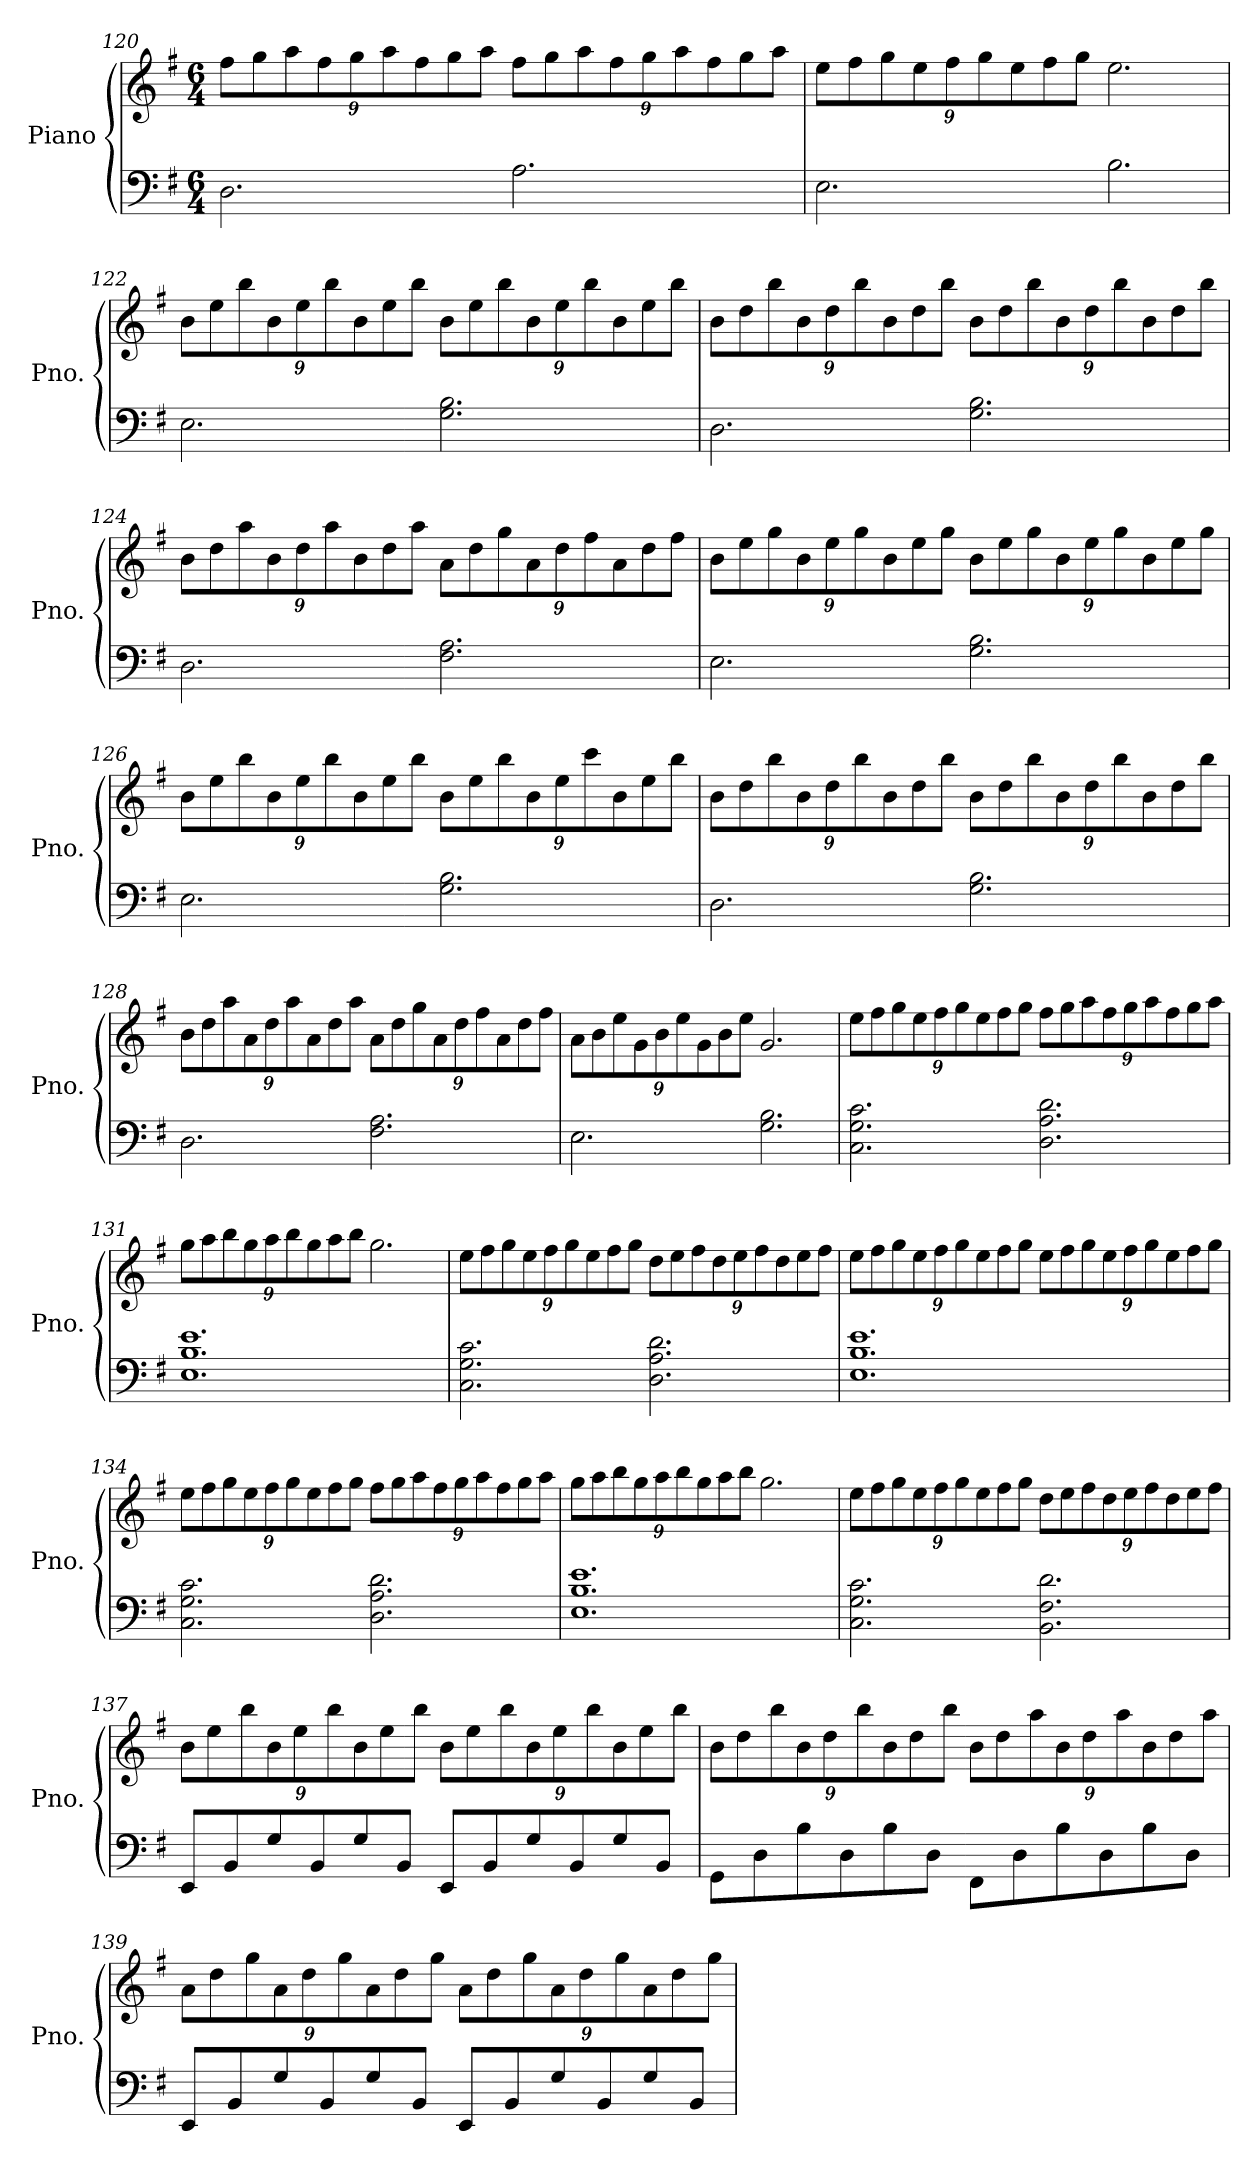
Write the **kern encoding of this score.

**kern	**kern
*part1	*part1
*staff2	*staff1
*I"Piano	*
*I'Pno.	*
*clefF4	*clefG2
*k[f#]	*k[f#]
*M6/4	*M6/4
*	*Xbrackettup
=120	=120
2.D\	12ff#\L
.	12gg\
.	12aa\
.	12ff#\
.	12gg\
.	12aa\
.	12ff#\
.	12gg\
.	12aa\J
2.A\	12ff#\L
.	12gg\
.	12aa\
.	12ff#\
.	12gg\
.	12aa\
.	12ff#\
.	12gg\
.	12aa\J
!!LO:LB:g=z
=121	=121
2.E\	12ee\L
.	12ff#\
.	12gg\
.	12ee\
.	12ff#\
.	12gg\
.	12ee\
.	12ff#\
.	12gg\J
2.B\	2.ee\
=122	=122
2.E\	12b\L
.	12ee\
.	12bb\
.	12b\
.	12ee\
.	12bb\
.	12b\
.	12ee\
.	12bb\J
2.G\ 2.B\	12b\L
.	12ee\
.	12bb\
.	12b\
.	12ee\
.	12bb\
.	12b\
.	12ee\
.	12bb\J
=123	=123
2.D\	12b\L
.	12dd\
.	12bb\
.	12b\
.	12dd\
.	12bb\
.	12b\
.	12dd\
.	12bb\J
2.G\ 2.B\	12b\L
.	12dd\
.	12bb\
.	12b\
.	12dd\
.	12bb\
.	12b\
.	12dd\
.	12bb\J
!!LO:PB:g=z
=124	=124
2.D\	12b\L
.	12dd\
.	12aa\
.	12b\
.	12dd\
.	12aa\
.	12b\
.	12dd\
.	12aa\J
2.F#\ 2.A\	12a\L
.	12dd\
.	12gg\
.	12a\
.	12dd\
.	12ff#\
.	12a\
.	12dd\
.	12ff#\J
=125	=125
2.E\	12b\L
.	12ee\
.	12gg\
.	12b\
.	12ee\
.	12gg\
.	12b\
.	12ee\
.	12gg\J
2.G\ 2.B\	12b\L
.	12ee\
.	12gg\
.	12b\
.	12ee\
.	12gg\
.	12b\
.	12ee\
.	12gg\J
!!LO:LB:g=z
=126	=126
2.E\	12b\L
.	12ee\
.	12bb\
.	12b\
.	12ee\
.	12bb\
.	12b\
.	12ee\
.	12bb\J
2.G\ 2.B\	12b\L
.	12ee\
.	12bb\
.	12b\
.	12ee\
.	12ccc\
.	12b\
.	12ee\
.	12bb\J
=127	=127
2.D\	12b\L
.	12dd\
.	12bb\
.	12b\
.	12dd\
.	12bb\
.	12b\
.	12dd\
.	12bb\J
2.G\ 2.B\	12b\L
.	12dd\
.	12bb\
.	12b\
.	12dd\
.	12bb\
.	12b\
.	12dd\
.	12bb\J
!!LO:LB:g=z
=128	=128
2.D\	12b\L
.	12dd\
.	12aa\
.	12a\
.	12dd\
.	12aa\
.	12a\
.	12dd\
.	12aa\J
2.F#\ 2.A\	12a\L
.	12dd\
.	12gg\
.	12a\
.	12dd\
.	12ff#\
.	12a\
.	12dd\
.	12ff#\J
=129	=129
2.E\	12a\L
.	12b\
.	12ee\
.	12g\
.	12b\
.	12ee\
.	12g\
.	12b\
.	12ee\J
2.G\ 2.B\	2.g/
=130	=130
2.C\ 2.G\ 2.c\	12ee\L
.	12ff#\
.	12gg\
.	12ee\
.	12ff#\
.	12gg\
.	12ee\
.	12ff#\
.	12gg\J
2.D\ 2.A\ 2.d\	12ff#\L
.	12gg\
.	12aa\
.	12ff#\
.	12gg\
.	12aa\
.	12ff#\
.	12gg\
.	12aa\J
!!LO:LB:g=z
=131	=131
1.E 1.B 1.e	12gg\L
.	12aa\
.	12bb\
.	12gg\
.	12aa\
.	12bb\
.	12gg\
.	12aa\
.	12bb\J
.	2.gg\
=132	=132
2.C\ 2.G\ 2.c\	12ee\L
.	12ff#\
.	12gg\
.	12ee\
.	12ff#\
.	12gg\
.	12ee\
.	12ff#\
.	12gg\J
2.D\ 2.A\ 2.d\	12dd\L
.	12ee\
.	12ff#\
.	12dd\
.	12ee\
.	12ff#\
.	12dd\
.	12ee\
.	12ff#\J
!!LO:LB:g=z
=133	=133
1.E 1.B 1.e	12ee\L
.	12ff#\
.	12gg\
.	12ee\
.	12ff#\
.	12gg\
.	12ee\
.	12ff#\
.	12gg\J
.	12ee\L
.	12ff#\
.	12gg\
.	12ee\
.	12ff#\
.	12gg\
.	12ee\
.	12ff#\
.	12gg\J
=134	=134
2.C\ 2.G\ 2.c\	12ee\L
.	12ff#\
.	12gg\
.	12ee\
.	12ff#\
.	12gg\
.	12ee\
.	12ff#\
.	12gg\J
2.D\ 2.A\ 2.d\	12ff#\L
.	12gg\
.	12aa\
.	12ff#\
.	12gg\
.	12aa\
.	12ff#\
.	12gg\
.	12aa\J
!!LO:LB:g=z
=135	=135
1.E 1.B 1.e	12gg\L
.	12aa\
.	12bb\
.	12gg\
.	12aa\
.	12bb\
.	12gg\
.	12aa\
.	12bb\J
.	2.gg\
=136	=136
2.C\ 2.G\ 2.c\	12ee\L
.	12ff#\
.	12gg\
.	12ee\
.	12ff#\
.	12gg\
.	12ee\
.	12ff#\
.	12gg\J
2.BB\ 2.F#\ 2.d\	12dd\L
.	12ee\
.	12ff#\
.	12dd\
.	12ee\
.	12ff#\
.	12dd\
.	12ee\
.	12ff#\J
!!LO:PB:g=z
=137	=137
8EE/L	12b\L
.	12ee\
8BB/	.
.	12bb\
8G/	12b\
.	12ee\
8BB/	.
.	12bb\
8G/	12b\
.	12ee\
8BB/J	.
.	12bb\J
8EE/L	12b\L
.	12ee\
8BB/	.
.	12bb\
8G/	12b\
.	12ee\
8BB/	.
.	12bb\
8G/	12b\
.	12ee\
8BB/J	.
.	12bb\J
=138	=138
8GG\L	12b\L
.	12dd\
8D\	.
.	12bb\
8B\	12b\
.	12dd\
8D\	.
.	12bb\
8B\	12b\
.	12dd\
8D\J	.
.	12bb\J
8FF#\L	12b\L
.	12dd\
8D\	.
.	12aa\
8B\	12b\
.	12dd\
8D\	.
.	12aa\
8B\	12b\
.	12dd\
8D\J	.
.	12aa\J
!!LO:LB:g=z
=139	=139
8EE/L	12a\L
.	12dd\
8BB/	.
.	12gg\
8G/	12a\
.	12dd\
8BB/	.
.	12gg\
8G/	12a\
.	12dd\
8BB/J	.
.	12gg\J
8EE/L	12a\L
.	12dd\
8BB/	.
.	12gg\
8G/	12a\
.	12dd\
8BB/	.
.	12gg\
8G/	12a\
.	12dd\
8BB/J	.
.	12gg\J
=	=
*-	*-
